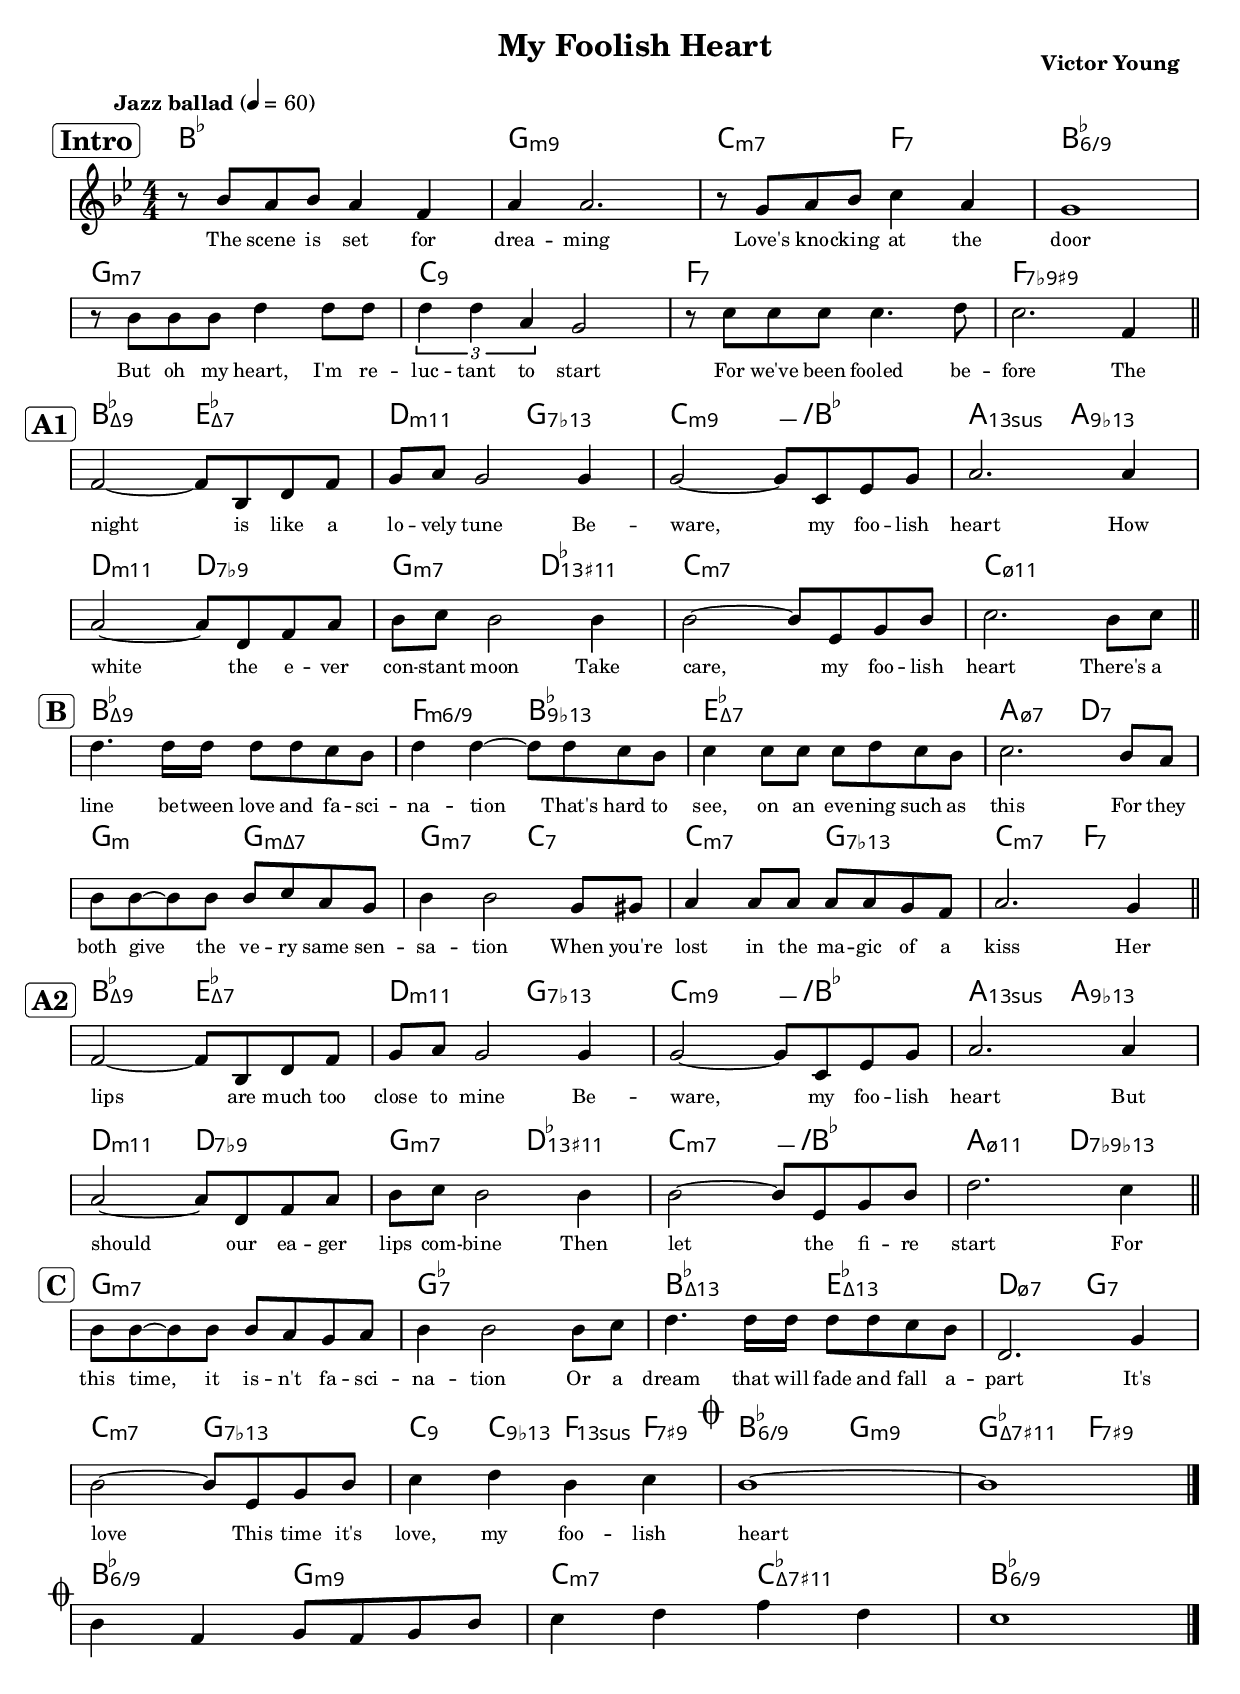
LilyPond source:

\version "2.24.4"

\version "2.24.4"

%%%%%%%%%%%%%%%%%%%%%%%%%%%%%%%%%%%%%%%%%%%%%%%%%%%%%%%%%%%%%%%%%%%%%%%%%%%%
% Creating jazz-style chords
% Borrowed from Jean-Pierre's good work at:
%               https://sites.google.com/site/jpgzic/home
%%%%%%%%%%%%%%%%%%%%%%%%%%%%%%%%%%%%%%%%%%%%%%%%%%%%%%%%%%%%%%%%%%%%%%%%%%%%


% modification of the procedure "chordRootNamer"
%---- Definition of chord alterations -------
#(define (JazzChordNames pitch majmin)	;majmin is a required argument for "chordNamer", but not used here
  (let* ((alt (ly:pitch-alteration pitch)))(
   let* ((alt-ix (+ 2 (* 2 alt))))(
   let* ((alt-scale (vector-ref #(0.9 0.8 0 0.8 1.3) alt-ix)))(
   let* ((alt-raise (vector-ref #(0.8 0.8 0.8 0.8 -1.2) alt-ix)))(
   let* ((pitch-ix (ly:pitch-notename pitch)))(
    make-line-markup
      (list
	(make-simple-markup
	  (vector-ref #("C" "D" "E" "F" "G" "A" "B") pitch-ix)
  )
	(markup
    (if
      (= alt 0)
	    (markup "")
      ; Make the alteration relatively big, between super and normal-size-super
      (markup
        ; Move the alteration closer to some letters (A, D)
        #:hspace (vector-ref #(0 -0.1 0 0 0 -0.3 0) pitch-ix)
        #:hspace (vector-ref #(-0.3 -0.2 0 -0.2 -0.1) alt-ix)
        #:scale (cons alt-scale alt-scale)
        #:raise alt-raise
        #:normal-size-super
        (make-simple-markup
        	(vector-ref #("𝄫" "♭" "" "♯" "𝄪") alt-ix)
        )
        ; Make the alteration width 0 because it's a superscript,
        ; which means it doesn't overlap with the subscript.
        #:hspace (vector-ref #(-1.7 -0.8 0 -0.8 -1.2) alt-ix)

        ; Re-adjust for per-letter alteration adjustement
        #:hspace (vector-ref #(0 0.1 0 0 0 0.3 0) pitch-ix)
      )
    )
    ; Manual kerning adjustments
    #:hspace (vector-ref #(0 -0.1 0 -0.3 0 0.1 0) pitch-ix)
  )
))))))))

#(define-markup-command (csub layout props arg) (string?)
  (interpret-markup layout props
    (markup #:raise 0.75 (markup #:sub arg))))

%----- markup commands to make it easier to write chords -----

#(define-markup-command (acHalf layout props extension) (string?)
  (interpret-markup layout props
    (markup #:csub "ø" #:csub extension)))

#(define-markup-command (acDim layout props extension) (string?)
  (interpret-markup layout props
    (markup #:csub "o" #:csub extension)))

#(define-markup-command (acMin layout props extension) (string?)
  (interpret-markup layout props
    (markup #:csub "m" #:csub extension)))

#(define-markup-command (acMaj layout props extension) (string?)
  (interpret-markup layout props
    (markup #:csub "Δ" #:csub extension)))

#(define-markup-command (acMinMaj layout props extension) (string?)
  (interpret-markup layout props
    (markup #:csub "m" #:csub "Δ" #:csub extension)))

#(define-markup-command (acAug layout props extension) (string?)
  (interpret-markup layout props
    (markup #:csub "+" #:csub extension)))

%{
% for chords with up to three alterations, stacked on top of each other
#(define-markup-command (acAlt layout props strA strB strC) (string? string? string?)
  (interpret-markup layout props
    (markup
      #:csub strA
      #:fontsize 1.5 "["
      #:fontsize -4
      #:raise -1.2
      #:column (strB strC)
      #:fontsize 1.5 "]"
    )
  )
)
%}


JazzChordsList = {
% 3 notes
  <c es ges>-\markup { \acDim #"" } % :dim
  <c es g>-\markup { \acMin #"" } % :m
  <c e ges>-\markup { \csub #"♭5" } % :5-
  <c e gis>-\markup { \acAug #"" } % :aug
  <c es gis>-\markup { \acMin #"♭5" } % :m5+ (Ab/C)

% minor third chords - 4 notes
  <c es ges beses>-\markup { \acDim #"7" } % :dim7
  <c es g a>-\markup { \acMin #"6" } % :m6
  <c es ges bes>-\markup { \acHalf #"7" } % :m7.5-
  <c es g bes>-\markup { \acMin #"7" } % :m7
  <c es gis bes>-\markup { \acMin #"7♯5" } % :m7.5+
  <c es g b>-\markup { \acMinMaj #"7" } % :m7+
  <c es g d'>-\markup { \acMin #"add9" } % :m5.9

% major 7 chords
  <c e g b>-\markup { \acMaj #"7" } % :maj7
  <c e g b fis'>-\markup { \acMaj #"7♯11" } % :maj7.11+
  <c e g b d'>-\markup { \acMaj #"9" } % :maj9
  <c e g b d' fis'>-\markup { \acMaj #"9♯11" } % :maj9.11+
  <c e g b d' a'>-\markup { \acMaj #"13" } % :maj13
  <c e g b d' fis' a'>-\markup { \acMaj #"13♯11" } % :maj13.11+
  <c e g b d' f'>-\markup { \acMaj #"11" } % :maj11

% #5/b5 major chords
  <c e ges b>-\markup { \acMaj #"7♭5" } % :maj.5-
  <c e gis b>-\markup { \acMaj #"7♯5" } % :maj.5+

% minor third chords - 5+ notes
  <c es g a d'>-\markup { \acMin #"6/9" } % :m6.9
  <c es g bes d'>-\markup { \acMin #"9" } % :m9
  <c es ges bes d'>-\markup { \acHalf #"9" } % :m9.5-
  <c es g b d'>-\markup { \acMinMaj #"9" } % :m9.7+
  <c es g bes f'>-\markup { \acMin #"11" } % :m7.11
  <c es g bes a'>-\markup { \acMin #"13" } % :m7.13
  <c es g bes d' f'>-\markup { \acMin #"11" } % :m11
  <c es ges bes f'>-\markup { \acHalf #"11" } % :m7.11.5-
  <c es g bes d' f' a'>-\markup { \acMin #"13" } % :m13

% major third chords - 5 notes
  <c e g d'>-\markup { \csub #"(9)" } % :5.9
  <c e g a d'>-\markup { \csub #"6/9" }	% :6.9

% dominant chords
  <c e g bes>-\markup { \csub #"7" } % :7
  <c e g bes d'>-\markup { \csub #"9" } % :9
  <c e g bes d' a'>-\markup { \csub #"13" } % :9.13
  <c e g bes d' aes'>-\markup { \csub #"9♭13" } % :9.13-

% altered dominant chords
  <c e ges bes>-\markup { \csub #"7♭5" } % :7.5-
  <c e gis bes>-\markup { \csub #"7♯5" } % :7.5+
  <c e g bes des'>-\markup { \csub #"7♭9" } % :9-
  <c e g bes d' fis'>-\markup { \csub #"9♯11" } % :9.11+
  <c e g bes dis'>-\markup { \csub #"7♯9" } % :9+
  <c e g bes fis'>-\markup { \csub #"7♯11" } % :7.11+
  <c e g bes aes'>-\markup { \csub #"7♭13" } % :7.13-
  <c e g bes d' a' >-\markup { \csub #"13" } % :13
  <c e g bes des' a' >-\markup { \csub #"13♭9" } % :13.9-
  <c e g bes des' aes' >-\markup { \csub #"7♭9♭13" } % :8.9-.13-
  <c e g bes d' a' fis'>-\markup { \csub #"13♯11" } % :13.11+

  % hack for b9#9
  <c e g bes cis' dis'>-\markup { \csub #"7♭9♯9" } % :7.8+.9+
  <c e g bes cis' dis' a'>-\markup { \csub #"13♭9♯9" } % :13.8+.9+
  <c e g bes cis' dis' aes'>-\markup { \csub #"♭9♯9♭13" } % :13-.8+.9+

% suspended chords
  <c d g>-\markup { \csub #"sus2" } % :sus2
  <c f g>-\markup { \csub #"sus4" } % :sus4
  <c f g bes>-\markup { \csub #"7sus4" } % :sus4.7
  <c f g bes d'>-\markup { \csub #"9sus" } % :sus4.7.9
  <c f g a>-\markup { \csub #"6sus" } % :sus4.6
  <c f g bes a'>-\markup { \csub #"13sus" } % :sus4.7.13
  <c f g a'>-\markup { \csub #"13sus" } % :sus13
  <c f g bes des'>-\markup { \csub #"7sus4♯9" } % :sus4.7.9-
  <c f g bes des' a'>-\markup { \csub #"13sus♯9" } % :sus4.7.13.9-
}

% Code for rootless slash chords
#(define (rootless-chord-names in-pitches bass inversion context)
   (ignatzek-chord-names `(,(ly:make-pitch 0 0 0) ,(ly:make-pitch 0 0 0)) bass inversion context))
#(define (empty-namer pitch lower?) (make-simple-markup "﹘"))
retainChordNoteNamer =
\applyContext
  #(lambda (context)
     (let ((rn (ly:context-property context 'chordRootNamer)))
       (ly:context-set-property! context 'chordNoteNamer rn)))
rl = {
  \retainChordNoteNamer
  \once \set chordNameFunction = #rootless-chord-names
  \once \set chordRootNamer = #empty-namer
}

% variable needed to use chord exceptions
JazzChords = #(append (sequential-music-to-chord-exceptions JazzChordsList #t) ignatzekExceptions)

% modify the default ChordNames context
\layout {
  \context {
    \ChordNames
    chordRootNamer = #JazzChordNames	% update the chord names
    chordNameExceptions = #JazzChords	% update the chord exceptions

    % Set chord symbol font
    \override ChordName.font-name = "Academico"
    \override ChordName.font-size = #2.4

  }
}


\language "english"

title = "My Foolish Heart"
composer = "Victor Young"
rootChoice = bf
numPages = 1

%sectionBarType

Chords = \chordmode {
  % Intro
  | bf1   | g1:m9 | c2:m7 f2:7 | bf1:6.9    |
  | g1:m7 | c1:9  | f1:7       | f1:7.8+.9+ |

  %A1
  | bf2:maj9 ef2:maj7 | d2:m11 g2:7.13-   | c2:m9 \rl c2:m7/bf | a2:sus13 a2:9.13- |
  | d2:m11    d2:7.9- | g2:m7  df2:13.11+ | c1:m7              | c1:m7.11.5-       |

  %B
  | bf1:maj9           | f2:m6.9 bf2:9.13- | ef1:maj7           | a2:m7.5- d2:7 |
  | g2:m      g2:m7.7+ | g2:m7   c2:7      | c2:m7     g2:7.13- | c2:m7    f2:7 |

  %A2
  | bf2:maj9 ef2:maj7 | d2:m11 g2:7.13-   | c2:m9 \rl c2:m7/bf | a2:sus13    a2:9.13-    |
  | d2:m11    d2:7.9- | g2:m7  df2:13.11+ | c2:m7 \rl c2:m7/bf | a2:m7.11.5- d2:7.9-.13- |

  %C
  | g1:m7          | gf1:7                             | bf2:maj13 ef2:maj13 | d2:m7.5-      g2:7       |
  | c2:m7 g2:7.13- | c4:9 c4:9.13- f4:sus13 f4:7.9-.9+ | bf2:6.9   g2:m9     | gf2:maj7.11+ f2:7.9-.9+ |

  % Coda
  | bf2:6.9 g2:m9 | c2:m7 cf2:maj7.11+ | bf1:6.9 |
}

LyricsEnglish = \lyricmode {
%Verse
The scene is set for drea -- ming
Love's kno -- cking at the door
But oh my heart, I'm re -- luc -- tant to start
For we've been fooled be -- fore

%
The night is like a lo -- vely tune
Be -- ware, my foo -- lish heart
How white the e -- ver con -- stant moon
Take care, my foo -- lish heart
There's a line be -- tween love and fa -- sci -- na -- tion
That's hard to see, on an eve -- ning such as this
For they both give the ve -- ry same sen -- sa -- tion
When you're lost in the ma -- gic of a kiss

%
Her lips are much too close to mine
Be -- ware, my foo -- lish heart
But should our ea -- ger lips com -- bine
Then let the fi -- re start
For this time, it is -- n't fa -- sci -- na -- tion
Or a dream that will fade and fall a -- part
It's love
This time it's love, my foo -- lish heart

}

Melody = \relative bf' {

\clef "treble"
\numericTimeSignature\time 4/4
\key bf \major
\tempo \markup { \fontsize #-0.5 "Jazz ballad" } 4=60

%\autoPageBreaksOff
\set strictBeatBeaming = ##t

\mark \markup { \bold \rounded-box { "Intro" } }
r8 bf8 a8 bf8 a4 f4 |
a4 a2. |
r8 g8 a8 bf8 c4 a4 |
g1 | \break

r8 bf8 bf8 bf8 d4 d8 d8 |
\times 2/3 { d4 d4 a4 } g2 |
r8 c8 c8 c8 c4. d8 |
c2. f,4 | \break

\mark \markup { \bold \rounded-box { "A1" } } \section
f2 ~ f8 bf,8 d8 f8 |
g8 a8 g2 g4 |
g2 ~ g8 c,8 ef8 g8 |
a2. a4 | \break

a2 ~ a8 d,8 f8 a8 |
bf8 c8 bf2 bf4 |
bf2 ~ bf8 ef,8 g8 bf8 |
c2. bf8 c8 | \break

\mark \markup { \bold \rounded-box { "B" } } \section
d4. d16 d16 d8 d8 c8 bf8 |
d4 d4 ~ d8 d8 c8 bf8 |
c4 c8 c8 c8 d8 c8 bf8 |
c2. bf8 a8 | \break

bf8 bf8 ~ bf8 bf8 bf8 c8 a8 g8 |
bf4 bf2 g8 gs8 |
a4 a8 a8 a8 a8 g8 f8 |
a2. g4 | \break

\mark \markup { \bold \rounded-box { "A2" } } \section
f2 ~ f8 bf,8 d8 f8 |
g8 a8 g2 g4 |
g2 ~ g8 c,8 ef8 g8 |
a2. a4 | \break

a2 ~ a8 d,8 f8 a8 |
bf8 c8 bf2 bf4 |
bf2 ~ bf8 ef,8 g8 bf8 |
d2. c4 | \break

\mark \markup { \rounded-box { \bold "C" } }  \section
bf8 bf8 ~ bf8 bf8 bf8 a8 g8 a8 |
bf4 bf2 bf8 c8 |
d4. d16 d16 d8 d8 c8 bf8 |
d,2. g4 | \break

bf2 ~ bf8 ef,8 g8 bf8 |
c4 d4 bf4 c4 |
\mark \markup { \musicglyph "scripts.coda" } bf1 ~ |
bf1 \bar "|." | \break

% Coda
\mark \markup { \musicglyph "scripts.coda" } \section
bf4 f4 g8 f8 g8 bf8 |
c4 d4 f4 d4 |
c1 \bar "|."
}


#(define WantChords #t)
#(define WantLyrics #t)
LyricsChoice = \LyricsEnglish

#(set-global-staff-size 19.0)

\version "2.24.4"

\pointAndClickOff

% A4 paper layout
\paper {
    paper-width = 21.0\cm
    paper-height = 29.7\cm
    top-margin = 0.4\cm
    bottom-margin = 1.3\cm
    left-margin = 1.2\cm
    right-margin = 0.7\cm
    between-system-space = 0.5\cm
    indent = 0\cm

    page-count = \numPages
}

\header {
  title = \markup % \override #'(font-name . "Academico")
    { \fontsize #-1 \title
    }
  composer = \markup {
    \column {
      \vspace #-0.7
      \fontsize #-0.5 \bold \composer
    }
    \hspace #2
  }

  % Don't dsplay "Engraved by LilyPond"
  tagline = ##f
}

\layout {

  % Adjust tempo marking position
  \override Score.MetronomeMark.self-alignment-X = #-1.1
  \override Score.MetronomeMark.break-align-symbols = #'(clef)

  % Adjust rehearsal mark position
  \override Score.RehearsalMark.self-alignment-X = #0.8
  %\override Score.RehearsalMark.padding = #0.1
  %\override Score.RehearsalMark.Y-offset = #-3

  % Set lyrics font size
  \override LyricText.font-size = #-0.8

  \context { \Score

    % Hide bar numbers
    \remove "Bar_number_engraver"

    % Add an initial barline on all staves
    \override SystemStartBar.collapse-height = 1

    % Hide clef and key signature on subsequent staves
    \override Clef.break-visibility = #'#(#f #f #f)
    \override KeySignature.break-visibility = #'#(#f #f #f)

  }

}

% The score definition
\score {

<<

% Chords
#(if WantChords
#{ \chords \with {
      % Move chords slightly further from staff
      % In particular: don't allow them to be pushed into the staff due to lyrics
      \override VerticalAxisGroup.nonstaff-relatedstaff-spacing.padding = #1.3
     }
    { \transpose bf \rootChoice \Chords }
#})

% Melody
\context Voice = "Melody" { \transpose bf \rootChoice \Melody }

% Lyrics
#(if WantLyrics
#{
  \new Lyrics
    \with {
      % Move lyrics a bit closer to staff
      \override VerticalAxisGroup.nonstaff-relatedstaff-spacing.padding = #0.8
     }
    \lyricsto "Melody" { \LyricsChoice }
#})

>>

}


%{ TODO: code for rhythm slashes

%% http://lsr.di.unimi.it/LSR/Item?id=749


\score {
  <<
    \new ChordNames \chords {
      d4.:m g:7 c4
    }
    \new RhythmicStaff {
      \override NoteHead.style = #'slash
      \override NoteHead.font-size = #-4
      c4. c8~c4 c
    }
    \new Staff { d''8 c'' b' g' a' b' c''4 }
  >>
  \layout {
    \context {
      \RhythmicStaff
      \remove "Time_signature_engraver"
      \remove "Clef_engraver"
      \override BarLine.transparent = ##t
      \override StaffSymbol.line-count = #0
    }
  }
}



%}